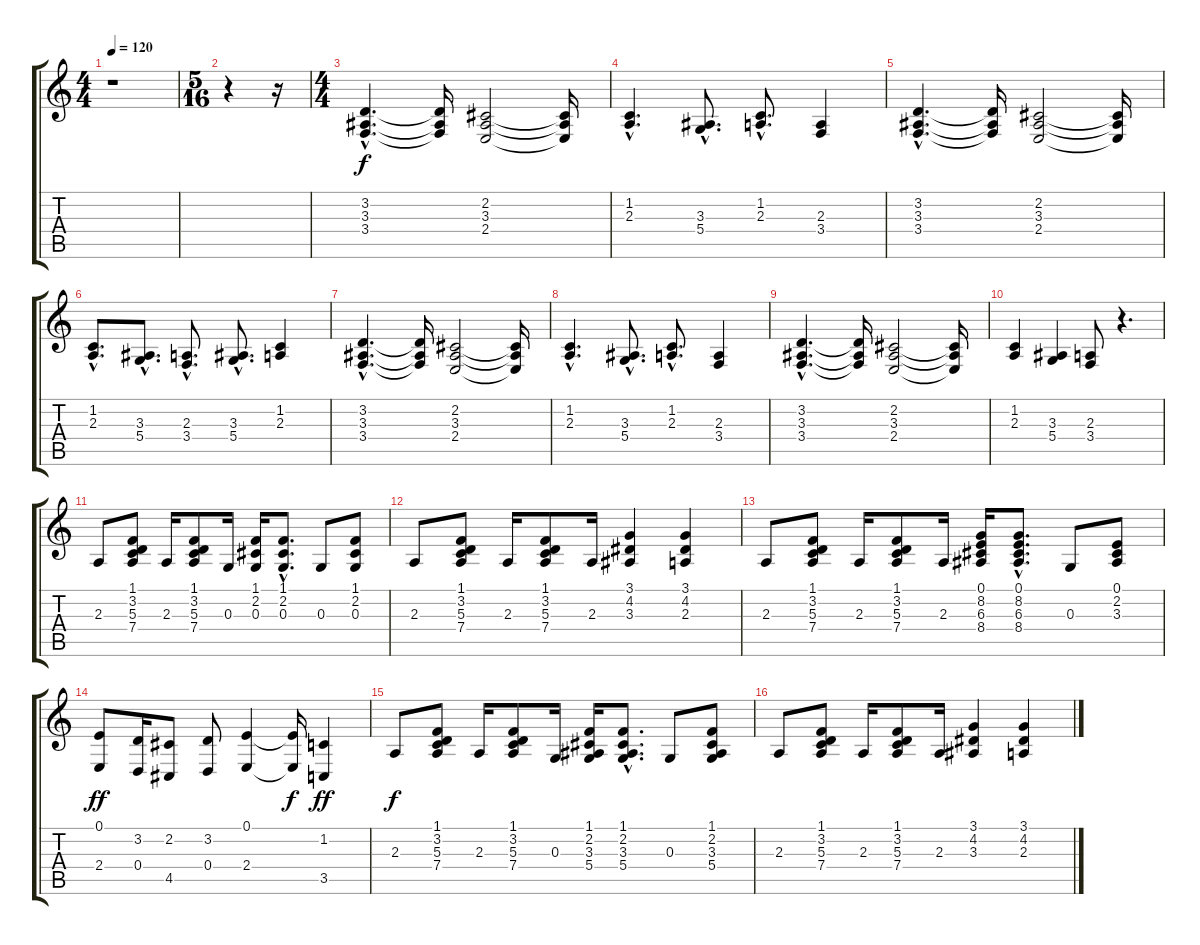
\track "" {instrument electricpiano2}
\staff {score tabs}
\tuning (E4 B3 G3 D3 A2 E2) {hide}
\ts (4 4)
\tempo 120
\clef g2
\ks c
r.1{dy f instrument electricpiano2} |
\ts (5 16)
r.4 r.16 |
\ts (4 4)
(3.2{hac} 3.3{hac} 3.4{hac}).4{d} (3.2{t} 3.3{t} 3.4{t}).16 (2.2 3.3 2.4).2 (2.2{t} 3.3{t} 2.4{t}).16 |
(1.2{hac} 2.3{hac}).4{d} (3.3{hac} 5.4{hac}).8{d} (1.2{hac} 2.3{hac}).8{d} (2.3 3.4).4 |
(3.2{hac} 3.3{hac} 3.4{hac}).4{d} (3.2{t} 3.3{t} 3.4{t}).16 (2.2 3.3 2.4).2 (2.2{t} 3.3{t} 2.4{t}).16 |
(1.2{hac} 2.3{hac}).8{d} (3.3{hac} 5.4{hac}).8{d} (2.3{hac} 3.4{hac}).8{d} (3.3{hac} 5.4{hac}).8{d} (1.2 2.3).4 |
(3.2{hac} 3.3{hac} 3.4{hac}).4{d} (3.2{t} 3.3{t} 3.4{t}).16 (2.2 3.3 2.4).2 (2.2{t} 3.3{t} 2.4{t}).16 |
(1.2{hac} 2.3{hac}).4{d} (3.3{hac} 5.4{hac}).8{d} (1.2{hac} 2.3{hac}).8{d} (2.3 3.4).4 |
(3.2{hac} 3.3{hac} 3.4{hac}).4{d} (3.2{t} 3.3{t} 3.4{t}).16 (2.2 3.3 2.4).2 (2.2{t} 3.3{t} 2.4{t}).16 |
(1.2 2.3).4 (3.3 5.4).4 (2.3 3.4).8 r.4{d} |
2.3.8 (1.1 3.2 5.3 7.4).8 2.3.16 (1.1 3.2 5.3 7.4).8 0.3.16 (1.1 2.2 0.3).16 (1.1{hac} 2.2{hac} 0.3{hac}).8{d} 0.3.8 (1.1 2.2 0.3).8 |
2.3.8 (1.1 3.2 5.3 7.4).8 2.3.16 (1.1 3.2 5.3 7.4).8 2.3.16 (3.1 4.2 3.3).4 (3.1 4.2 2.3).4 |
2.3.8 (1.1 3.2 5.3 7.4).8 2.3.16 (1.1 3.2 5.3 7.4).8 2.3.16 (0.1 8.2 6.3 8.4).16 (0.1{hac} 8.2{hac} 6.3{hac} 8.4{hac}).8{d} 0.3.8 (0.1 2.2 3.3).8 |
(0.1 2.4).8{dy ff} (3.2 0.4).16 (2.2 4.5).8 (3.2 0.4).8 (0.1 2.4).4 (0.1{t} 2.4{t}).16{dy f} (1.2 3.5).4{dy ff} |
2.3.8{dy f} (1.1 3.2 5.3 7.4).8 2.3.16 (1.1 3.2 5.3 7.4).8 0.3.16 (1.1 2.2 3.3 5.4).16 (1.1{hac} 2.2{hac} 3.3{hac} 5.4{hac}).8{d} 0.3.8 (1.1 2.2 3.3 5.4).8 |
2.3.8 (1.1 3.2 5.3 7.4).8 2.3.16 (1.1 3.2 5.3 7.4).8 2.3.16 (3.1 4.2 3.3).4 (3.1 4.2 2.3).4
